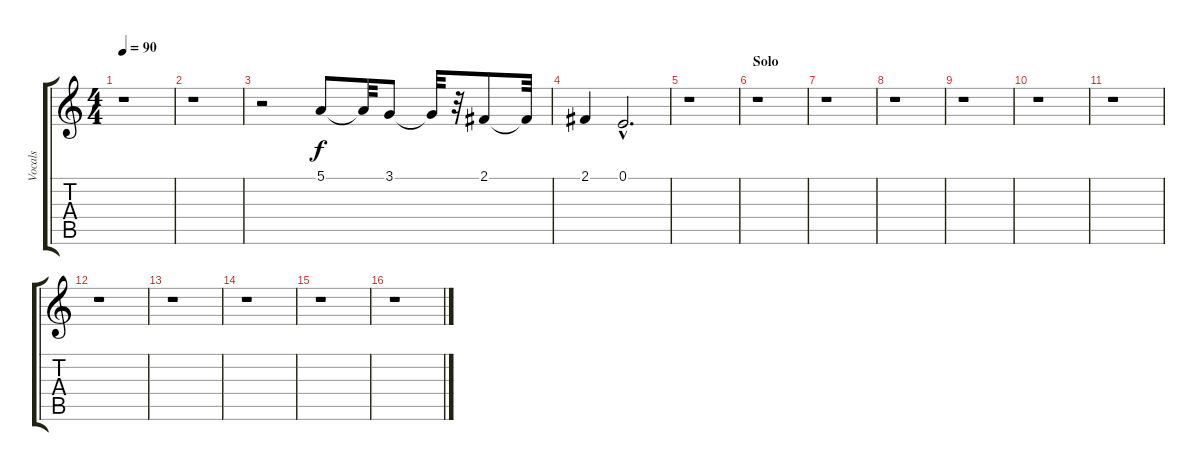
\track ("Vocals" "Vocals") {instrument electricgrandpiano}
\staff {score tabs}
\tuning (E4 B3 G3 D3 A2 E2) {hide}
\ts (4 4)
\tempo 90
\clef g2
\ks c
r.1{dy f} |
r.1 |
r.2 5.1.8 5.1{t}.32 3.1.8 3.1{t}.32 r.32 2.1.8 2.1{t}.32 |
2.1.4 0.1{hac}.2{d} |
r.1 |
\section ("" "Solo")
r.1 |
r.1 |
r.1 |
r.1 |
r.1 |
r.1 |
r.1 |
r.1 |
r.1 |
r.1 |
r.1
